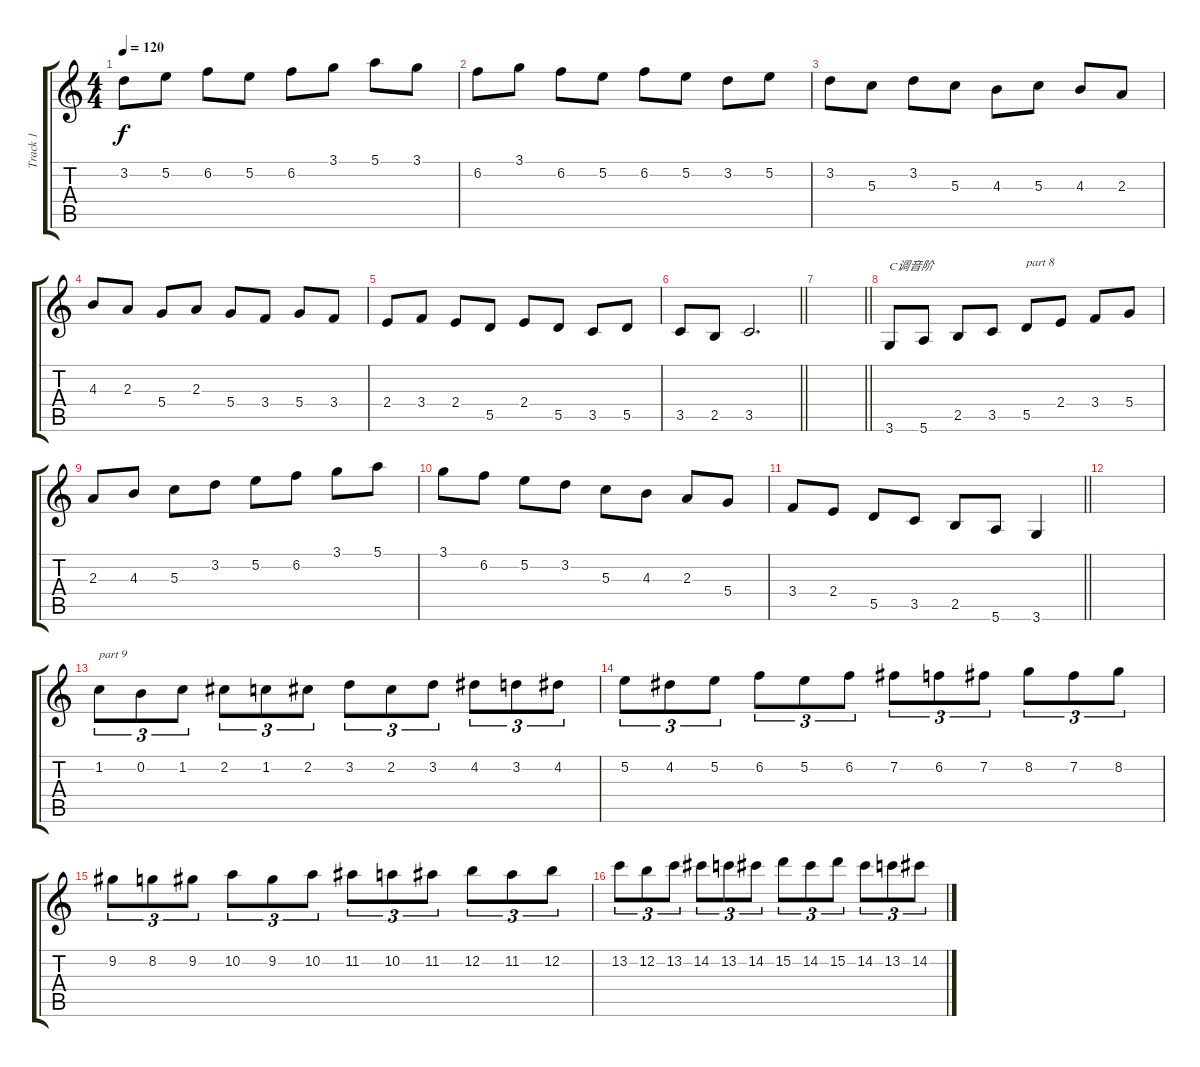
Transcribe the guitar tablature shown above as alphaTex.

\track ("Track 1" "Track 1") {instrument acousticguitarsteel}
\staff {score tabs}
\tuning (E4 B3 G3 D3 A2 E2) {hide}
\ts (4 4)
\tempo 120
\clef g2
\ks c
3.2.8{dy f} 5.2.8 6.2.8 5.2.8 6.2.8 3.1.8 5.1.8 3.1.8 |
6.2.8 3.1.8 6.2.8 5.2.8 6.2.8 5.2.8 3.2.8 5.2.8 |
3.2.8 5.3.8 3.2.8 5.3.8 4.3.8 5.3.8 4.3.8 2.3.8 |
4.3.8 2.3.8 5.4.8 2.3.8 5.4.8 3.4.8 5.4.8 3.4.8 |
2.4.8 3.4.8 2.4.8 5.5.8 2.4.8 5.5.8 3.5.8 5.5.8 |
\barLineRight lightlight
3.5.8 2.5.8 3.5.2{d} |
\barLineRight lightlight
|
3.6.8{txt "C调音阶"} 5.6.8 2.5.8 3.5.8 5.5.8{txt "part 8"} 2.4.8 3.4.8 5.4.8 |
2.3.8 4.3.8 5.3.8 3.2.8 5.2.8 6.2.8 3.1.8 5.1.8 |
3.1.8 6.2.8 5.2.8 3.2.8 5.3.8 4.3.8 2.3.8 5.4.8 |
\barLineRight lightlight
3.4.8 2.4.8 5.5.8 3.5.8 2.5.8 5.6.8 3.6.4 |
|
1.2.8{tu (3 2) txt "part 9"} 0.2.8{tu (3 2)} 1.2.8{tu (3 2)} 2.2.8{tu (3 2)} 1.2.8{tu (3 2)} 2.2.8{tu (3 2)} 3.2.8{tu (3 2)} 2.2.8{tu (3 2)} 3.2.8{tu (3 2)} 4.2.8{tu (3 2)} 3.2.8{tu (3 2)} 4.2.8{tu (3 2)} |
5.2.8{tu (3 2)} 4.2.8{tu (3 2)} 5.2.8{tu (3 2)} 6.2.8{tu (3 2)} 5.2.8{tu (3 2)} 6.2.8{tu (3 2)} 7.2.8{tu (3 2)} 6.2.8{tu (3 2)} 7.2.8{tu (3 2)} 8.2.8{tu (3 2)} 7.2.8{tu (3 2)} 8.2.8{tu (3 2)} |
9.2.8{tu (3 2)} 8.2.8{tu (3 2)} 9.2.8{tu (3 2)} 10.2.8{tu (3 2)} 9.2.8{tu (3 2)} 10.2.8{tu (3 2)} 11.2.8{tu (3 2)} 10.2.8{tu (3 2)} 11.2.8{tu (3 2)} 12.2.8{tu (3 2)} 11.2.8{tu (3 2)} 12.2.8{tu (3 2)} |
13.2.8{tu (3 2)} 12.2.8{tu (3 2)} 13.2.8{tu (3 2)} 14.2.8{tu (3 2)} 13.2.8{tu (3 2)} 14.2.8{tu (3 2)} 15.2.8{tu (3 2)} 14.2.8{tu (3 2)} 15.2.8{tu (3 2)} 14.2.8{tu (3 2)} 13.2.8{tu (3 2)} 14.2.8{tu (3 2)}
